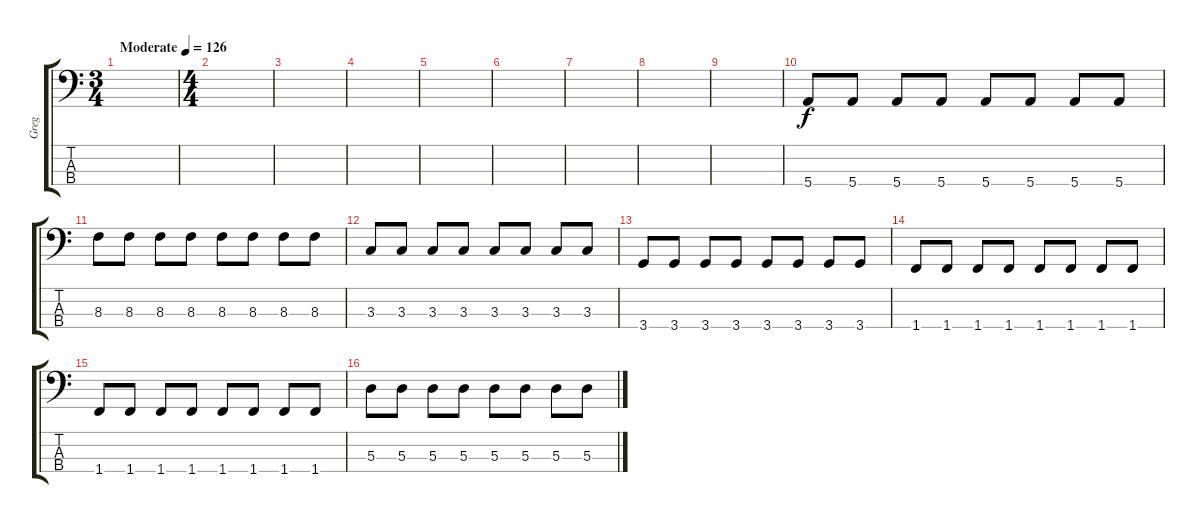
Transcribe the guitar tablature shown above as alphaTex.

\track ("Greg" "Greg") {instrument electricbassfinger}
\staff {score tabs}
\tuning (G2 D2 A1 E1) {hide}
\ts (3 4)
\tempo (126 "Moderate")
\clef f4
\ks c
|
\ts (4 4)
|
|
|
|
|
|
|
|
5.4.8 5.4.8 5.4.8 5.4.8 5.4.8 5.4.8 5.4.8 5.4.8 |
8.3.8 8.3.8 8.3.8 8.3.8 8.3.8 8.3.8 8.3.8 8.3.8 |
3.3.8 3.3.8 3.3.8 3.3.8 3.3.8 3.3.8 3.3.8 3.3.8 |
3.4.8 3.4.8 3.4.8 3.4.8 3.4.8 3.4.8 3.4.8 3.4.8 |
1.4.8 1.4.8 1.4.8 1.4.8 1.4.8 1.4.8 1.4.8 1.4.8 |
1.4.8 1.4.8 1.4.8 1.4.8 1.4.8 1.4.8 1.4.8 1.4.8 |
5.3.8 5.3.8 5.3.8 5.3.8 5.3.8 5.3.8 5.3.8 5.3.8
